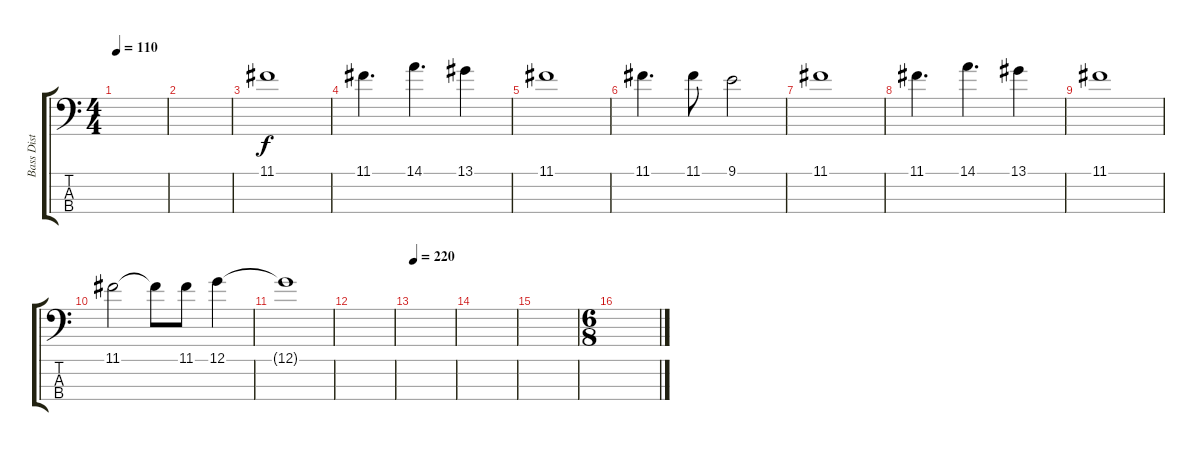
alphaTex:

\track ("Bass Dist OK!" "Bass Dist ") {instrument overdrivenguitar}
\staff {score tabs}
\tuning (G2 D2 A1 E1) {hide}
\ts (4 4)
\tempo 110
\clef f4
\ks c
|
|
11.1.1 |
11.1.4{d} 14.1.4{d} 13.1.4 |
11.1.1 |
11.1.4{d} 11.1.8 9.1.2 |
11.1.1 |
11.1.4{d} 14.1.4{d} 13.1.4 |
11.1.1 |
11.1.2 11.1{t}.8 11.1.8 12.1.4 |
12.1{t}.1 |
|
\tempo 220
|
|
|
\ts (6 8)
